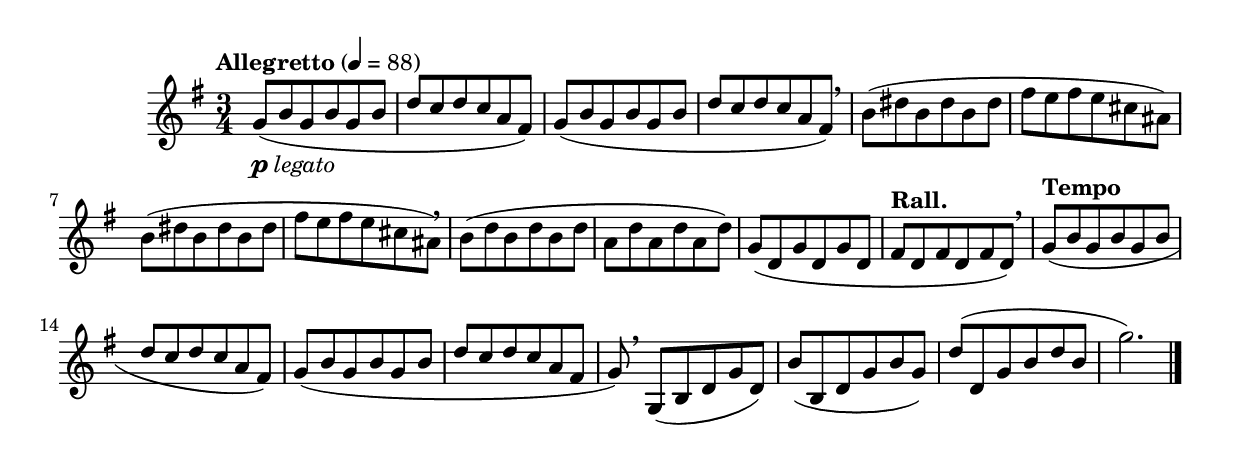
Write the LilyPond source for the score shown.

\version "2.24.0"

\relative {
  \language "english"

  \transposition f

  \tempo "Allegretto" 4=88

  \key g \major
  \time 3/4

  <>_\markup { \dynamic "p" \italic "legato" } \repeat unfold 2 {
    g'8( b g b g b |
    d8 c d c a f-sharp)
  } \breathe |
  \repeat unfold 2 {
    b8( d-sharp b d-sharp b d-sharp |
    f-sharp8 e f-sharp e c-sharp a-sharp)
  } \breathe |
  b8( d b d b d |
  a8 d a d a d) |
  g,8( d g d g d |
  \tempo "Rall." f-sharp8 d f-sharp d f-sharp d) \breathe |

  \tempo "Tempo"
  g8( b g b g b |
  d8 c d c a f-sharp) |
  g8( b g b g b |
  d8 c d c a f-sharp |
  g8) \breathe g,( b d g d) |
  b'8( b, d g b g) |
  d'8( d, g b d b |
  g'2.) | \bar "|."
}
